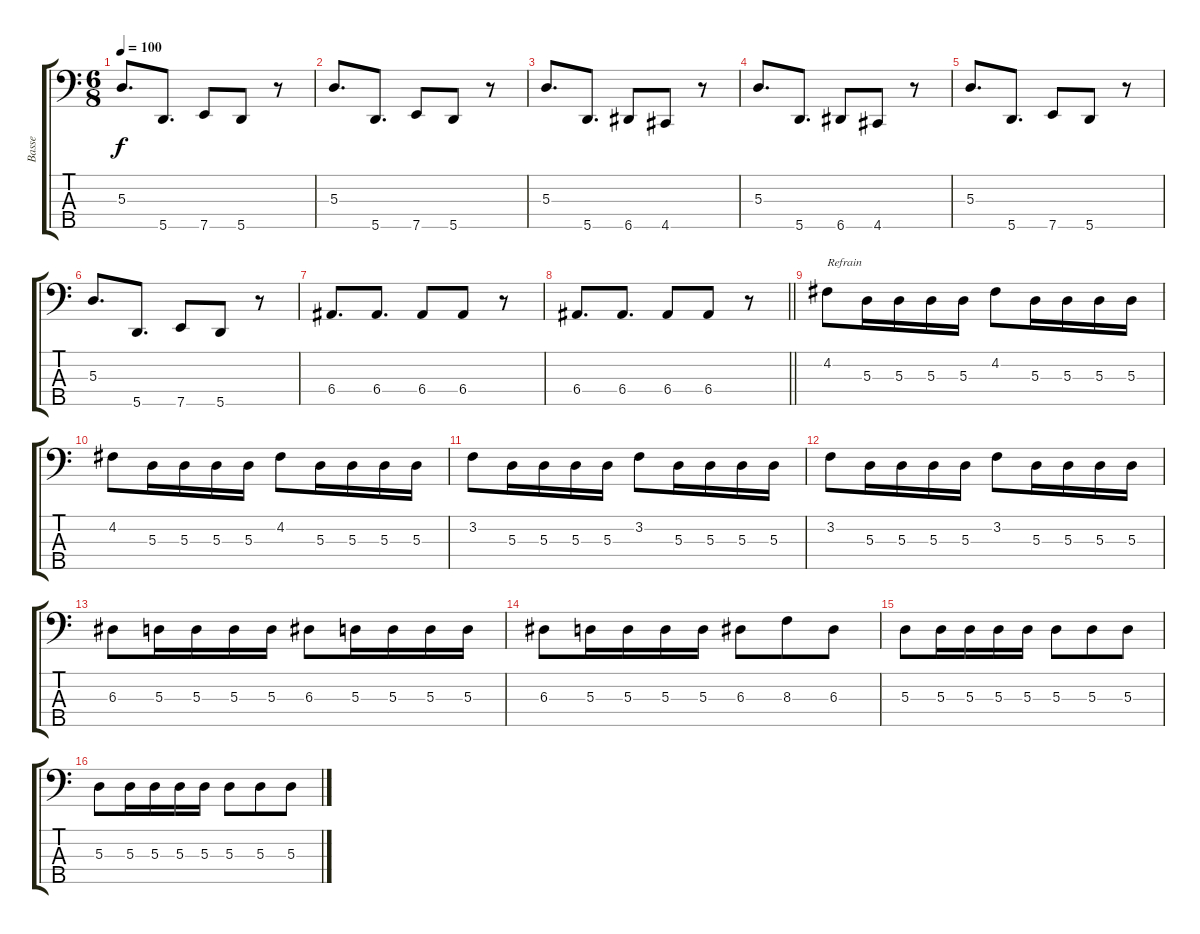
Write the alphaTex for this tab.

\track ("Basse" "Basse") {instrument electricbassfinger}
\staff {score tabs}
\tuning (G2 D2 A1 E1 A0) {hide}
\ts (6 8)
\tempo 100
\clef f4
\ks c
5.3.8{d dy f} 5.5.8{d} 7.5.8 5.5.8 r.8 |
5.3.8{d} 5.5.8{d} 7.5.8 5.5.8 r.8 |
5.3.8{d} 5.5.8{d} 6.5.8 4.5.8 r.8 |
5.3.8{d} 5.5.8{d} 6.5.8 4.5.8 r.8 |
5.3.8{d} 5.5.8{d} 7.5.8 5.5.8 r.8 |
5.3.8{d} 5.5.8{d} 7.5.8 5.5.8 r.8 |
6.4.8{d} 6.4.8{d} 6.4.8 6.4.8 r.8 |
\barLineRight lightlight
6.4.8{d} 6.4.8{d} 6.4.8 6.4.8 r.8 |
4.2.8{txt "Refrain"} 5.3.16 5.3.16 5.3.16 5.3.16 4.2.8 5.3.16 5.3.16 5.3.16 5.3.16 |
4.2.8 5.3.16 5.3.16 5.3.16 5.3.16 4.2.8 5.3.16 5.3.16 5.3.16 5.3.16 |
3.2.8 5.3.16 5.3.16 5.3.16 5.3.16 3.2.8 5.3.16 5.3.16 5.3.16 5.3.16 |
3.2.8 5.3.16 5.3.16 5.3.16 5.3.16 3.2.8 5.3.16 5.3.16 5.3.16 5.3.16 |
6.3.8 5.3.16 5.3.16 5.3.16 5.3.16 6.3.8 5.3.16 5.3.16 5.3.16 5.3.16 |
6.3.8 5.3.16 5.3.16 5.3.16 5.3.16 6.3.8 8.3.8 6.3.8 |
5.3.8 5.3.16 5.3.16 5.3.16 5.3.16 5.3.8 5.3.8 5.3.8 |
5.3.8 5.3.16 5.3.16 5.3.16 5.3.16 5.3.8 5.3.8 5.3.8
